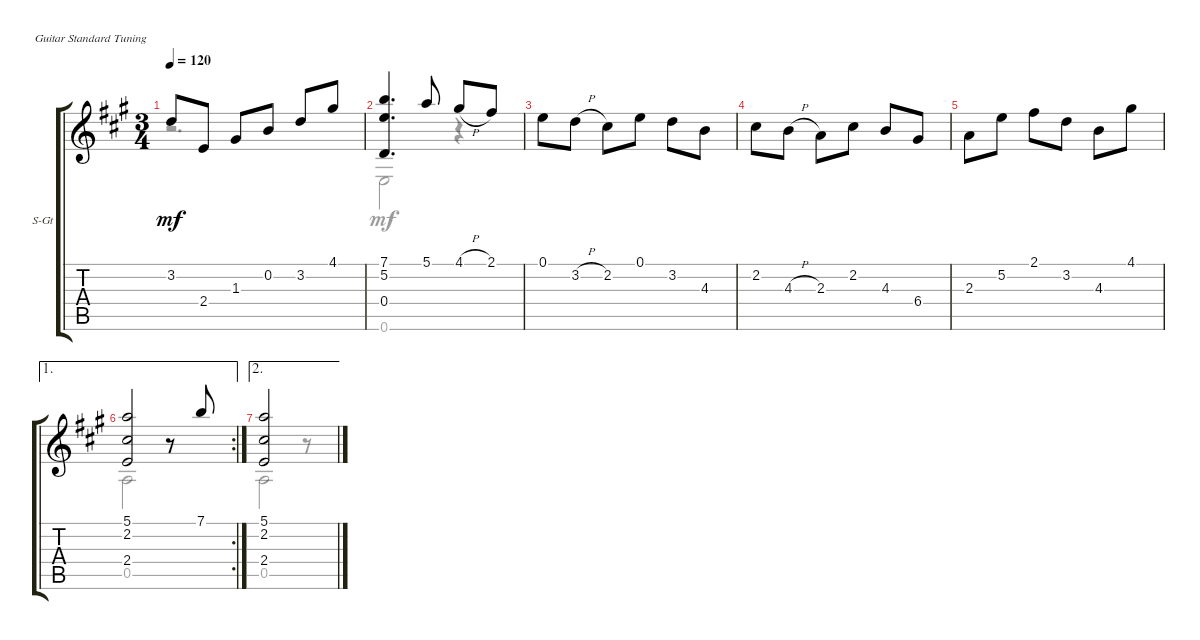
\defaultSystemsLayout 4
\bracketExtendMode groupsimilarinstruments
\firstSystemTrackNameOrientation horizontal
\otherSystemsTrackNameOrientation horizontal
\track ("Classical Guitar" "S-Gt") {instrument acousticguitarsteel}
\staff {score tabs}
\tuning (E4 B3 G3 D3 A2 E2)
\voice
\ts (3 4)
\tempo 120
\clef g2
\ks a
3.2.8{dy mf} 2.4.8 1.3.8 0.2.8 3.2.8 4.1.8 |
(7.1 5.2 0.4).4{d} 5.1.8 4.1{h}.8 2.1.8 |
0.1.8 3.2{h}.8 2.2.8 0.1.8 3.2.8 4.3.8 |
2.2.8 4.3{h}.8 2.3.8 2.2.8 4.3.8 6.4.8 |
2.3.8 5.2.8 2.1.8 3.2.8 4.3.8 4.1.8 |
\ae 1
\rc 2
(5.1 2.2 2.4).2 r.8 7.1.8 |
\ae 2
(5.1 2.2 2.4).2
\voice
\clef g2
\ottava regular
\simile none
\ks a
r.2{d dy mf} |
0.6.2 r.4 |
|
|
|
0.5.2 r.8 |
0.5.2 r.8
